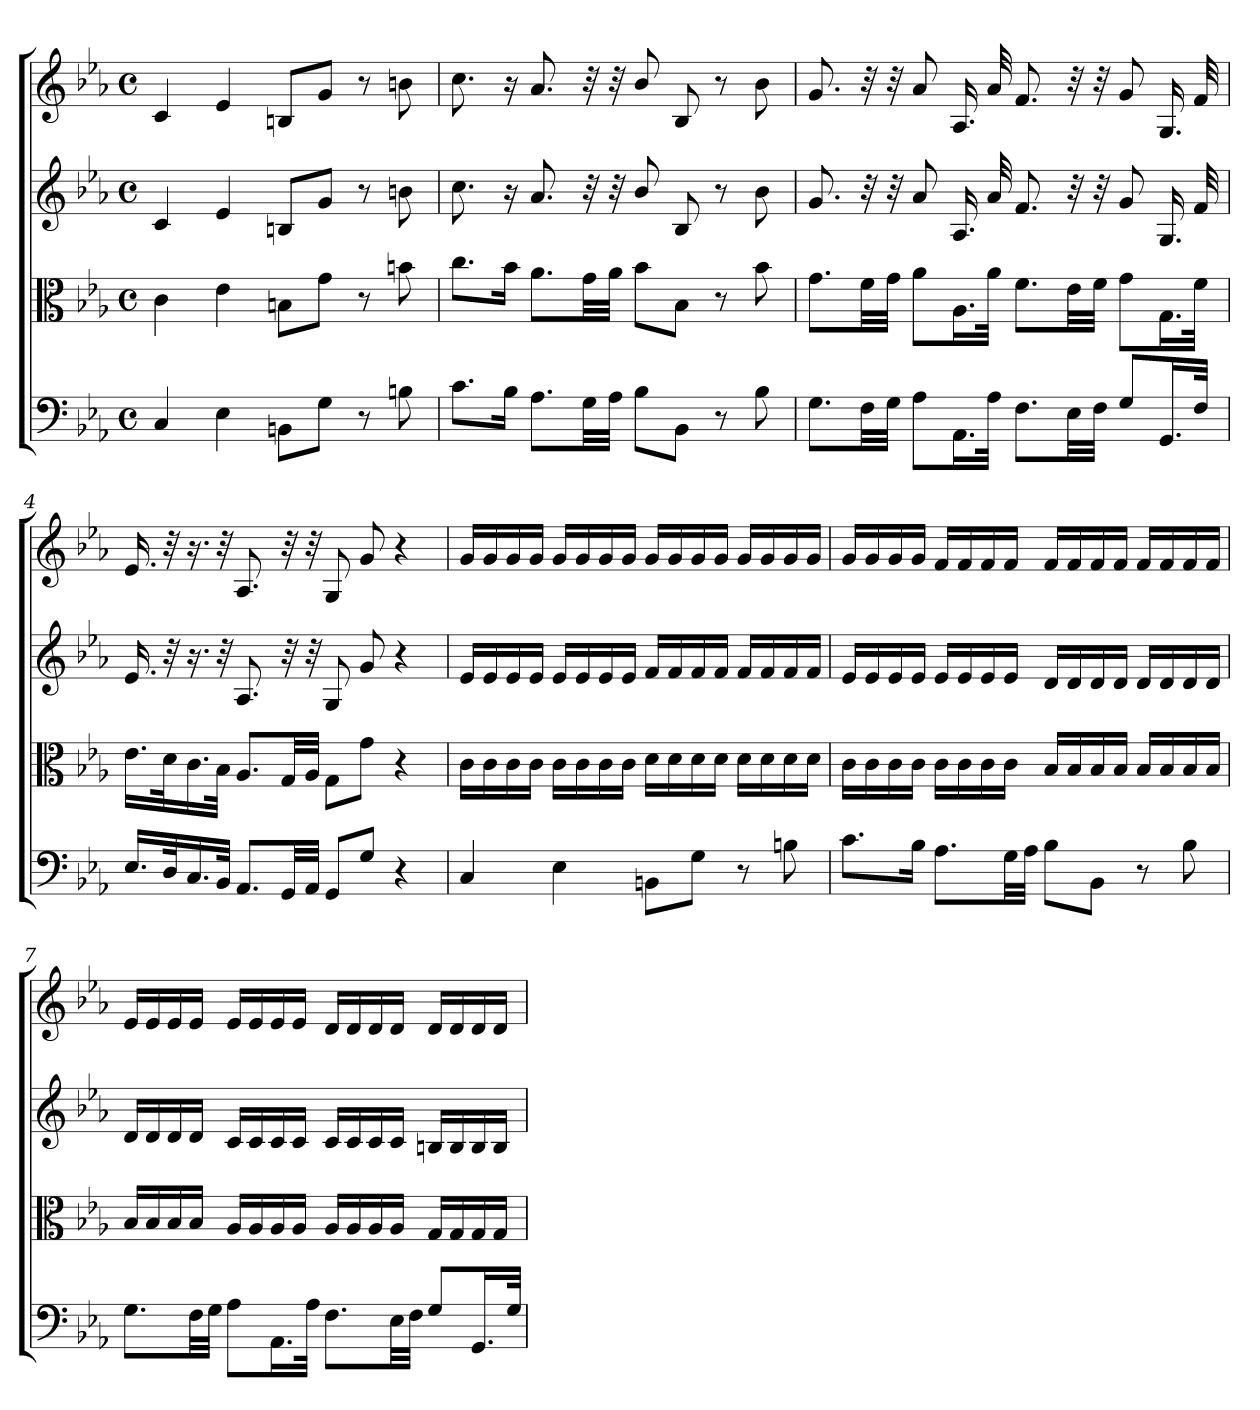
**kern	**kern	**kern	**kern
*part4	*part3	*part2	*part1
*staff4	*staff3	*staff2	*staff1
*clefF4	*clefC3	*clefG2	*clefG2
*k[b-e-a-]	*k[b-e-a-]	*k[b-e-a-]	*k[b-e-a-]
*c:	*c:	*c:	*c:
*M4/4	*M4/4	*M4/4	*M4/4
*met(c)	*met(c)	*met(c)	*met(c)
=	=	=	=
4C/	4c\	4c/	4c/
4E-\	4e-\	4e-/	4e-/
8BBn\L	8Bn\L	8Bn/L	8Bn/L
8G\J	8g\J	8g/J	8g/J
8r	8r	8r	8r
8Bn\	8bn\	8bn\	8bn\
=2	=2	=2	=2
8.c\L	8.cc\L	8.cc\	8.cc\
16B-\Jk	16b-\Jk	16r	16r
8.A-\L	8.a-\L	8.a-/	8.a-/
32G\LL	32g\LL	32r	32r
32A-\JJJ	32a-\JJJ	32r	32r
8B-\L	8b-\L	8b-/	8b-/
8BB-\J	8B-\J	8B-/	8B-/
8r	8r	8r	8r
8B-\	8b-\	8b-\	8b-\
=3	=3	=3	=3
8.G\L	8.g\L	8.g/	8.g/
32F\LL	32f\LL	32r	32r
32G\JJJ	32g\JJJ	32r	32r
8A-\L	8a-\L	8a-/	8a-/
16.AA-\L	16.A-\L	16.A-/	16.A-/
32A-\JJk	32a-\JJk	32a-/	32a-/
8.F\L	8.f\L	8.f/	8.f/
32E-\LL	32e-\LL	32r	32r
32F\JJJ	32f\JJJ	32r	32r
8G/L	8g\L	8g/	8g/
16.GG/L	16.G\L	16.G/	16.G/
32F/JJk	32f\JJk	32f/	32f/
=4	=4	=4	=4
16.E-/LL	16.e-\LL	16.e-/	16.e-/
32D/K	32d\K	32r	32r
16.C/	16.c\	16.r	16.r
32BB-/JJk	32B-\JJk	32r	32r
8.AA-/L	8.A-/L	8.A-/	8.A-/
32GG/LL	32G/LL	32r	32r
32AA-/JJJ	32A-/JJJ	32r	32r
8GG/L	8G\L	8G/	8G/
8G/J	8g\J	8g/	8g/
4r	4r	4r	4r
=5	=5	=5	=5
4C/	16c\LL	16e-/LL	16g/LL
.	16c\	16e-/	16g/
.	16c\	16e-/	16g/
.	16c\JJ	16e-/JJ	16g/JJ
4E-\	16c\LL	16e-/LL	16g/LL
.	16c\	16e-/	16g/
.	16c\	16e-/	16g/
.	16c\JJ	16e-/JJ	16g/JJ
8BBn\L	16d\LL	16f/LL	16g/LL
.	16d\	16f/	16g/
8G\J	16d\	16f/	16g/
.	16d\JJ	16f/JJ	16g/JJ
8r	16d\LL	16f/LL	16g/LL
.	16d\	16f/	16g/
8Bn\	16d\	16f/	16g/
.	16d\JJ	16f/JJ	16g/JJ
=6	=6	=6	=6
8.c\L	16c\LL	16e-/LL	16g/LL
.	16c\	16e-/	16g/
.	16c\	16e-/	16g/
16B-\Jk	16c\JJ	16e-/JJ	16g/JJ
8.A-\L	16c\LL	16e-/LL	16f/LL
.	16c\	16e-/	16f/
.	16c\	16e-/	16f/
32G\LL	16c\JJ	16e-/JJ	16f/JJ
32A-\JJJ	.	.	.
8B-\L	16B-/LL	16d/LL	16f/LL
.	16B-/	16d/	16f/
8BB-\J	16B-/	16d/	16f/
.	16B-/JJ	16d/JJ	16f/JJ
8r	16B-/LL	16d/LL	16f/LL
.	16B-/	16d/	16f/
8B-\	16B-/	16d/	16f/
.	16B-/JJ	16d/JJ	16f/JJ
=7	=7	=7	=7
8.G\L	16B-/LL	16d/LL	16e-/LL
.	16B-/	16d/	16e-/
.	16B-/	16d/	16e-/
32F\LL	16B-/JJ	16d/JJ	16e-/JJ
32G\JJJ	.	.	.
8A-\L	16A-/LL	16c/LL	16e-/LL
.	16A-/	16c/	16e-/
16.AA-\L	16A-/	16c/	16e-/
.	16A-/JJ	16c/JJ	16e-/JJ
32A-\JJk	.	.	.
8.F\L	16A-/LL	16c/LL	16d/LL
.	16A-/	16c/	16d/
.	16A-/	16c/	16d/
32E-\LL	16A-/JJ	16c/JJ	16d/JJ
32F\JJJ	.	.	.
8G/L	16G/LL	16Bn/LL	16d/LL
.	16G/	16B/	16d/
16.GG/L	16G/	16B/	16d/
.	16G/JJ	16B/JJ	16d/JJ
32G/JJk	.	.	.
=	=	=	=
*-	*-	*-	*-
